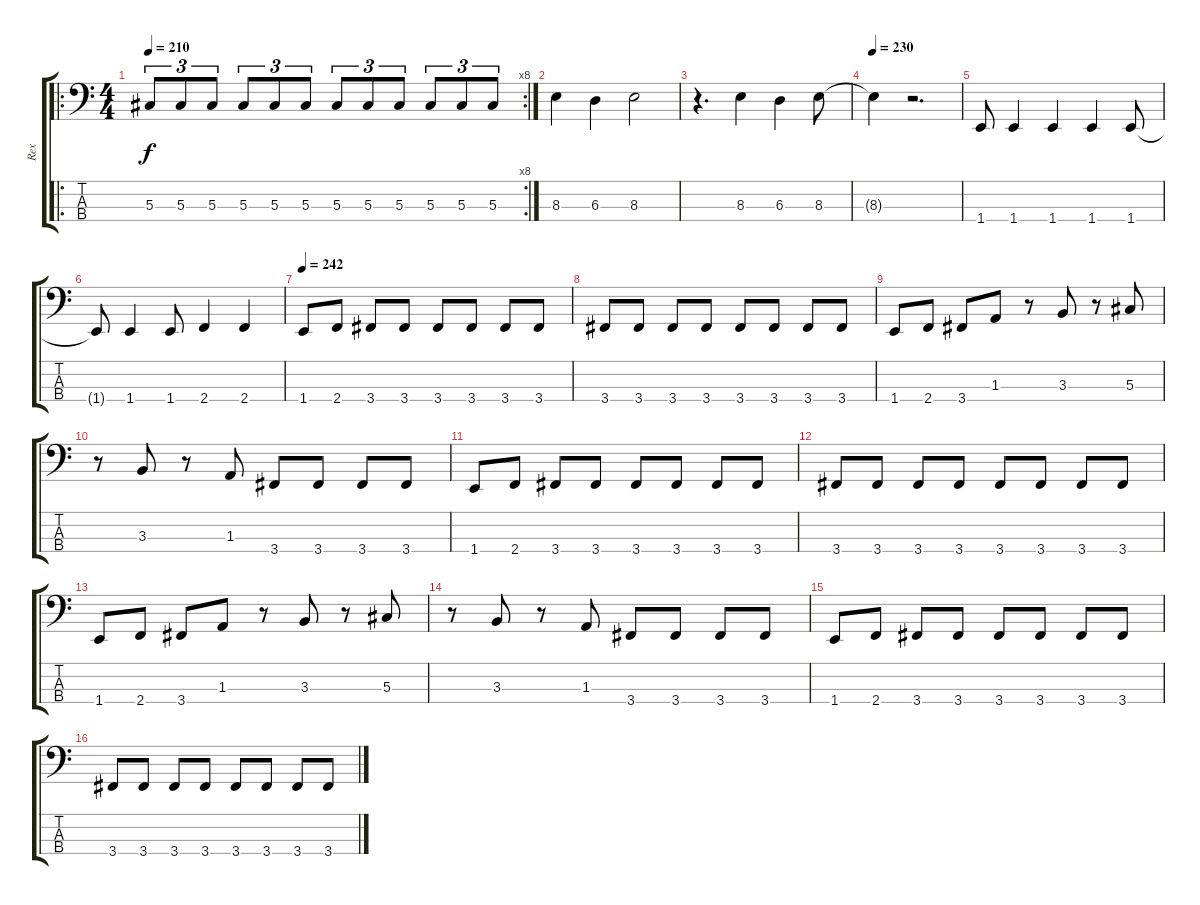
\track ("Rex" "Rex") {instrument electricbasspick}
\staff {score tabs}
\tuning (Gb2 Db2 Ab1 Eb1) {hide}
\ro
\rc 8
\ts (4 4)
\tempo 210
\clef f4
\ks c
5.3.8{tu (3 2) dy f instrument electricbasspick} 5.3.8{tu (3 2)} 5.3.8{tu (3 2)} 5.3.8{tu (3 2)} 5.3.8{tu (3 2)} 5.3.8{tu (3 2)} 5.3.8{tu (3 2)} 5.3.8{tu (3 2)} 5.3.8{tu (3 2)} 5.3.8{tu (3 2)} 5.3.8{tu (3 2)} 5.3.8{tu (3 2)} |
8.3.4 6.3.4 8.3.2 |
r.4{d} 8.3.4 6.3.4 8.3.8 |
\tempo 230
8.3{t}.4 r.2{d} |
1.4.8 1.4.4 1.4.4 1.4.4 1.4.8 |
1.4{t}.8 1.4.4 1.4.8 2.4.4 2.4.4 |
\tempo 242
1.4.8 2.4.8 3.4.8 3.4.8 3.4.8 3.4.8 3.4.8 3.4.8 |
3.4.8 3.4.8 3.4.8 3.4.8 3.4.8 3.4.8 3.4.8 3.4.8 |
1.4.8 2.4.8 3.4.8 1.3.8 r.8 3.3.8 r.8 5.3.8 |
r.8 3.3.8 r.8 1.3.8 3.4.8 3.4.8 3.4.8 3.4.8 |
1.4.8 2.4.8 3.4.8 3.4.8 3.4.8 3.4.8 3.4.8 3.4.8 |
3.4.8 3.4.8 3.4.8 3.4.8 3.4.8 3.4.8 3.4.8 3.4.8 |
1.4.8 2.4.8 3.4.8 1.3.8 r.8 3.3.8 r.8 5.3.8 |
r.8 3.3.8 r.8 1.3.8 3.4.8 3.4.8 3.4.8 3.4.8 |
1.4.8 2.4.8 3.4.8 3.4.8 3.4.8 3.4.8 3.4.8 3.4.8 |
3.4.8 3.4.8 3.4.8 3.4.8 3.4.8 3.4.8 3.4.8 3.4.8
